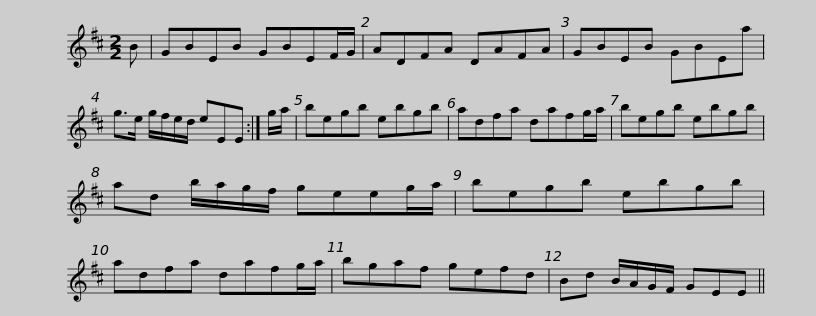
X:1
L:1/8
M:2/2
I:linebreak $
K:D
V:1 treble
V:1
 B | GBEB GBEF/G/ | ADFA DAFA | GBEB GBEa | g>e g/f/e/d/ eEE :| %5
 g/a/ |$ begb ebgb | adfa dafg/a/ | begb ebgb | ad b/a/g/f/ geeg/a/ |$ %10
 begb ebgb | adfa dafg/a/ | bgaf gefd | Bd B/A/G/F/ GEE || %14
